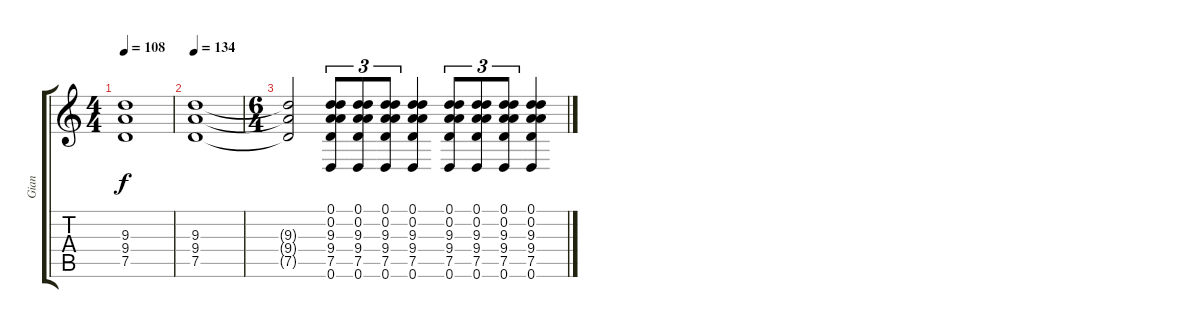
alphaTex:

\track ("Gian" "Gian") {instrument distortionguitar}
\staff {score tabs}
\tuning (D4 A3 F3 C3 G2 D2) {hide}
\ts (4 4)
\tempo 108
\clef g2
\ks c
(9.3{t} 9.4{t} 7.5{t}).1{dy f} |
\tempo 134
(9.3 9.4 7.5).1 |
\ts (6 4)
(9.3{t} 9.4{t} 7.5{t}).2 (0.1 0.2 9.3 9.4 7.5 0.6).8{tu (3 2)} (0.1 0.2 9.3 9.4 7.5 0.6).8{tu (3 2)} (0.1 0.2 9.3 9.4 7.5 0.6).8{tu (3 2)} (0.1 0.2 9.3 9.4 7.5 0.6).4 (0.1 0.2 9.3 9.4 7.5 0.6).8{tu (3 2)} (0.1 0.2 9.3 9.4 7.5 0.6).8{tu (3 2)} (0.1 0.2 9.3 9.4 7.5 0.6).8{tu (3 2)} (0.1 0.2 9.3 9.4 7.5 0.6).4
